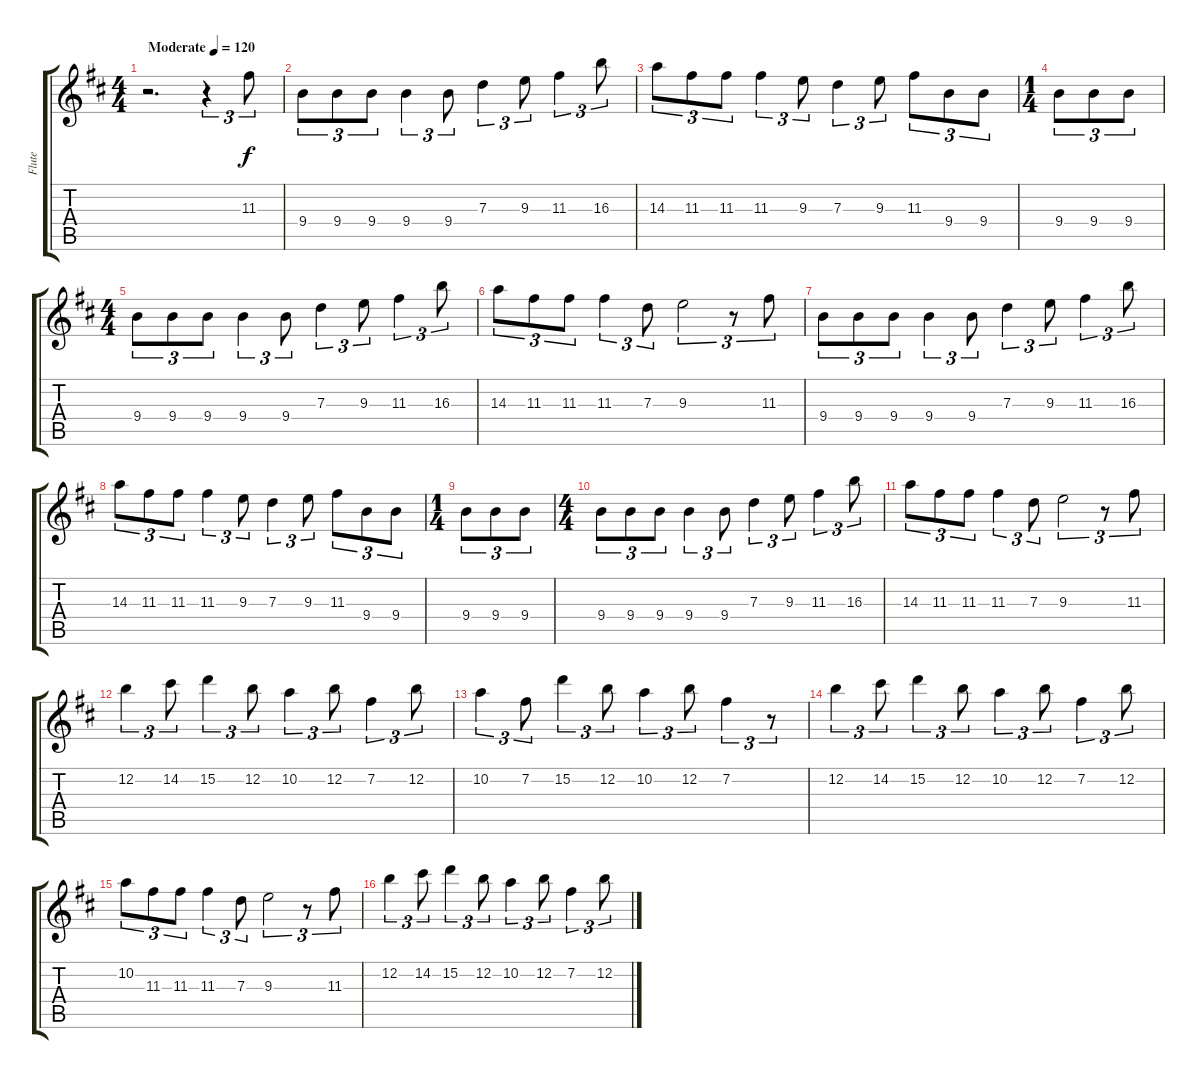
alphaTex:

\track ("Flute" "Flute") {instrument flute}
\staff {score tabs}
\tuning (E5 B4 G4 D4 A3 E3) {hide}
\ts (4 4)
\tempo (120 "Moderate")
\clef g2
\ks bminor
r.2{d dy f instrument flute} r.4{tu (3 2)} 11.3.8{tu (3 2)} |
9.4.8{tu (3 2)} 9.4.8{tu (3 2)} 9.4.8{tu (3 2)} 9.4.4{tu (3 2)} 9.4.8{tu (3 2)} 7.3.4{tu (3 2)} 9.3.8{tu (3 2)} 11.3.4{tu (3 2)} 16.3.8{tu (3 2)} |
14.3.8{tu (3 2)} 11.3.8{tu (3 2)} 11.3.8{tu (3 2)} 11.3.4{tu (3 2)} 9.3.8{tu (3 2)} 7.3.4{tu (3 2)} 9.3.8{tu (3 2)} 11.3.8{tu (3 2)} 9.4.8{tu (3 2)} 9.4.8{tu (3 2)} |
\ts (1 4)
9.4.8{tu (3 2)} 9.4.8{tu (3 2)} 9.4.8{tu (3 2)} |
\ts (4 4)
9.4.8{tu (3 2)} 9.4.8{tu (3 2)} 9.4.8{tu (3 2)} 9.4.4{tu (3 2)} 9.4.8{tu (3 2)} 7.3.4{tu (3 2)} 9.3.8{tu (3 2)} 11.3.4{tu (3 2)} 16.3.8{tu (3 2)} |
14.3.8{tu (3 2)} 11.3.8{tu (3 2)} 11.3.8{tu (3 2)} 11.3.4{tu (3 2)} 7.3.8{tu (3 2)} 9.3.2{tu (3 2)} r.8{tu (3 2)} 11.3.8{tu (3 2)} |
9.4.8{tu (3 2)} 9.4.8{tu (3 2)} 9.4.8{tu (3 2)} 9.4.4{tu (3 2)} 9.4.8{tu (3 2)} 7.3.4{tu (3 2)} 9.3.8{tu (3 2)} 11.3.4{tu (3 2)} 16.3.8{tu (3 2)} |
14.3.8{tu (3 2)} 11.3.8{tu (3 2)} 11.3.8{tu (3 2)} 11.3.4{tu (3 2)} 9.3.8{tu (3 2)} 7.3.4{tu (3 2)} 9.3.8{tu (3 2)} 11.3.8{tu (3 2)} 9.4.8{tu (3 2)} 9.4.8{tu (3 2)} |
\ts (1 4)
9.4.8{tu (3 2)} 9.4.8{tu (3 2)} 9.4.8{tu (3 2)} |
\ts (4 4)
9.4.8{tu (3 2)} 9.4.8{tu (3 2)} 9.4.8{tu (3 2)} 9.4.4{tu (3 2)} 9.4.8{tu (3 2)} 7.3.4{tu (3 2)} 9.3.8{tu (3 2)} 11.3.4{tu (3 2)} 16.3.8{tu (3 2)} |
14.3.8{tu (3 2)} 11.3.8{tu (3 2)} 11.3.8{tu (3 2)} 11.3.4{tu (3 2)} 7.3.8{tu (3 2)} 9.3.2{tu (3 2)} r.8{tu (3 2)} 11.3.8{tu (3 2)} |
12.2.4{tu (3 2)} 14.2.8{tu (3 2)} 15.2.4{tu (3 2)} 12.2.8{tu (3 2)} 10.2.4{tu (3 2)} 12.2.8{tu (3 2)} 7.2.4{tu (3 2)} 12.2.8{tu (3 2)} |
10.2.4{tu (3 2)} 7.2.8{tu (3 2)} 15.2.4{tu (3 2)} 12.2.8{tu (3 2)} 10.2.4{tu (3 2)} 12.2.8{tu (3 2)} 7.2.4{tu (3 2)} r.8{tu (3 2)} |
12.2.4{tu (3 2)} 14.2.8{tu (3 2)} 15.2.4{tu (3 2)} 12.2.8{tu (3 2)} 10.2.4{tu (3 2)} 12.2.8{tu (3 2)} 7.2.4{tu (3 2)} 12.2.8{tu (3 2)} |
10.2.8{tu (3 2)} 11.3.8{tu (3 2)} 11.3.8{tu (3 2)} 11.3.4{tu (3 2)} 7.3.8{tu (3 2)} 9.3.2{tu (3 2)} r.8{tu (3 2)} 11.3.8{tu (3 2)} |
12.2.4{tu (3 2)} 14.2.8{tu (3 2)} 15.2.4{tu (3 2)} 12.2.8{tu (3 2)} 10.2.4{tu (3 2)} 12.2.8{tu (3 2)} 7.2.4{tu (3 2)} 12.2.8{tu (3 2)}
